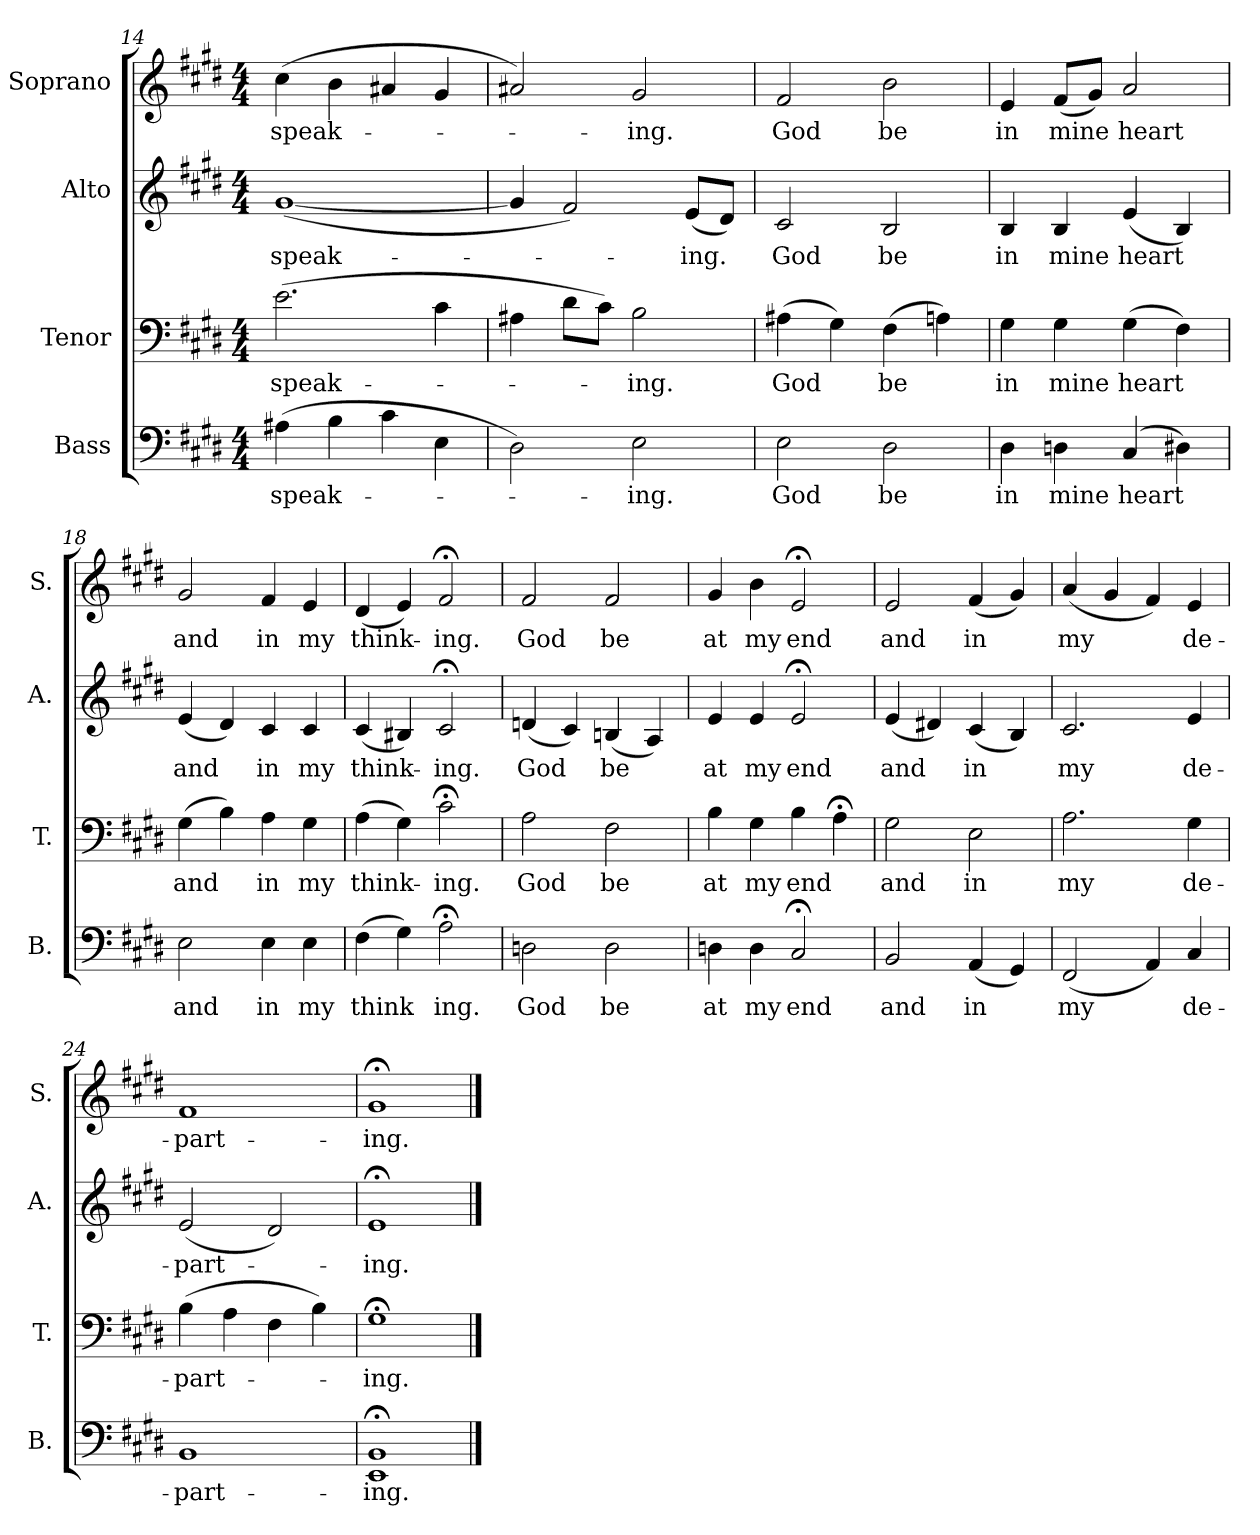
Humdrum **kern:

**kern	**text	**kern	**text	**kern	**text	**kern	**text
*part4	*part4	*part3	*part3	*part2	*part2	*part1	*part1
*staff4	*staff4	*staff3	*staff3	*staff2	*staff2	*staff1	*staff1
*I"Bass	*	*I"Tenor	*	*I"Alto	*	*I"Soprano	*
*I'B.	*	*I'T.	*	*I'A.	*	*I'S.	*
*clefF4	*	*clefF4	*	*clefG2	*	*clefG2	*
*k[f#c#g#d#]	*	*k[f#c#g#d#]	*	*k[f#c#g#d#]	*	*k[f#c#g#d#]	*
*M4/4	*	*M4/4	*	*M4/4	*	*M4/4	*
=14	=14	=14	=14	=14	=14	=14	=14
(4A#X\	speak-	(2.e\	speak-	([1g#	speak-	(4cc#\	speak-
4B\	.	.	.	.	.	4b\	.
4c#\	.	.	.	.	.	4a#X/	.
4E\	.	4c#\	.	.	.	4g#/	.
!!LO:LB:g=z
=15	=15	=15	=15	=15	=15	=15	=15
2D#\)	.	4A#X\	.	4g#/]	.	2a#X/)	.
.	.	8d#\L	.	2f#/)	.	.	.
.	.	8c#\J)	.	.	.	.	.
2E\	-ing.	2B\	-ing.	.	.	2g#/	-ing.
.	.	.	.	(8e/L	-ing.	.	.
.	.	.	.	8d#/J)	.	.	.
=16	=16	=16	=16	=16	=16	=16	=16
2E\	God	(4A#X\	God	2c#/	God	2f#/	God
.	.	4G#\)	.	.	.	.	.
2D#\	be	(4F#\	be	2B/	be	2b\	be
.	.	4An\)	.	.	.	.	.
=17	=17	=17	=17	=17	=17	=17	=17
4D#\	in	4G#\	in	4B/	in	4e/	in
4Dn\	mine	4G#\	mine	4B/	mine	(8f#/L	mine
.	.	.	.	.	.	8g#/J)	.
(4C#/	heart	(4G#\	heart	(4e/	heart	2a/	heart
4D#X\)	.	4F#\)	.	4B/)	.	.	.
!!LO:LB:g=z
=18	=18	=18	=18	=18	=18	=18	=18
2E\	and	(4G#\	and	(4e/	and	2g#/	and
.	.	4B\)	.	4d#/)	.	.	.
4E\	in	4A\	in	4c#/	in	4f#/	in
4E\	my	4G#\	my	4c#/	my	4e/	my
=19	=19	=19	=19	=19	=19	=19	=19
(4F#\	think	(4A\	think-	(4c#/	think-	(4d#/	think-
4G#\)	.	4G#\)	.	4B#X/)	.	4e/)	.
2A;<\	ing.	2c#;<\	-ing.	2c#;</	-ing.	2f#;</	-ing.
=20	=20	=20	=20	=20	=20	=20	=20
2Dn\	God	2A\	God	(4dn/	God	2f#/	God
.	.	.	.	4c#/)	.	.	.
2D\	be	2F#\	be	(4Bn/	be	2f#/	be
.	.	.	.	4A/)	.	.	.
=21	=21	=21	=21	=21	=21	=21	=21
4Dn\	at	4B\	at	4e/	at	4g#/	at
4D\	my	4G#\	my	4e/	my	4b\	my
2C#;</	end	4B\	end	2e;</	end	2e;</	end
.	.	4A;<\	.	.	.	.	.
!!LO:PB:g=z
=22	=22	=22	=22	=22	=22	=22	=22
2BB/	and	2G#\	and	(4e/	and	2e/	and
.	.	.	.	4d#X/)	.	.	.
(4AA/	in	2E\	in	(4c#/	in	(4f#/	in
4GG#/)	.	.	.	4B/)	.	4g#/)	.
=23	=23	=23	=23	=23	=23	=23	=23
(2FF#/	my	2.A\	my	2.c#/	my	(>4a/	my
.	.	.	.	.	.	4g#/	.
4AA/)	.	.	.	.	.	4f#/)	.
4C#/	de-	4G#\	de-	4e/	de-	4e/	de-
=24	=24	=24	=24	=24	=24	=24	=24
1BB	-part-	(4B\	-part-	(2e/	-part-	1f#	-part-
.	.	4A\	.	.	.	.	.
.	.	4F#\	.	2d#/)	.	.	.
.	.	4B\)	.	.	.	.	.
=25	=25	=25	=25	=25	=25	=25	=25
1EE;< 1BB;<	-ing.	1G#;<	-ing.	1e;<	-ing.	1g#;<	-ing.
==	==	==	==	==	==	==	==
*-	*-	*-	*-	*-	*-	*-	*-
